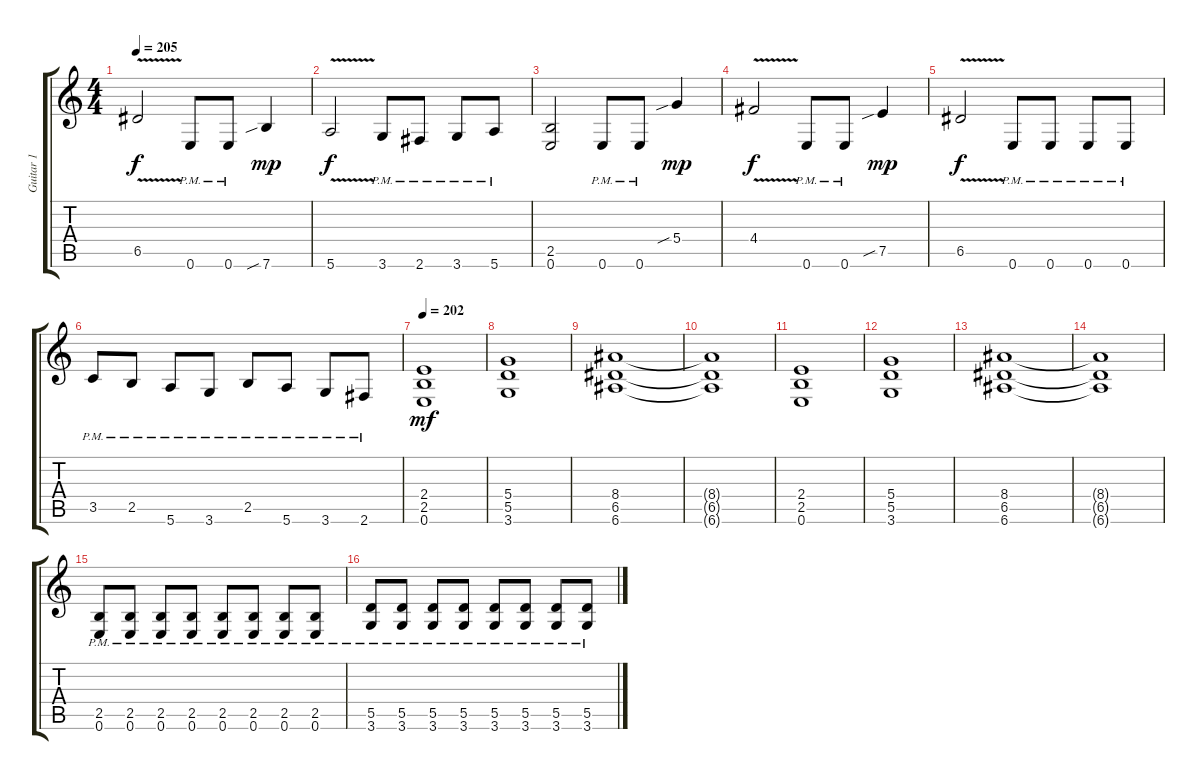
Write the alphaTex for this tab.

\track ("Guitar 1" "Guitar 1") {instrument distortionguitar}
\staff {score tabs}
\tuning (E4 B3 G3 D3 A2 E2) {hide}
\ts (4 4)
\tempo 205
\clef g2
\ks c
6.5{v}.2{dy f} 0.6{pm}.8 0.6{pm}.8 7.6{sib}.4{dy mp} |
5.6{v}.2{dy f} 3.6{pm}.8 2.6{pm}.8 3.6{pm}.8 5.6{pm}.8 |
(2.5 0.6).2 0.6{pm}.8 0.6{pm}.8 5.4{sib}.4{dy mp} |
4.4{v}.2{dy f} 0.6{pm}.8 0.6{pm}.8 7.5{sib}.4{dy mp} |
6.5{v}.2{dy f} 0.6{pm}.8 0.6{pm}.8 0.6{pm}.8 0.6{pm}.8 |
3.5{pm}.8 2.5{pm}.8 5.6{pm}.8 3.6{pm}.8 2.5{pm}.8 5.6{pm}.8 3.6{pm}.8 2.6{pm}.8 |
\tempo 202
(2.4 2.5 0.6).1{dy mf} |
(5.4 5.5 3.6).1 |
(8.4 6.5 6.6).1 |
(8.4{t} 6.5{t} 6.6{t}).1 |
(2.4 2.5 0.6).1 |
(5.4 5.5 3.6).1 |
(8.4 6.5 6.6).1 |
(8.4{t} 6.5{t} 6.6{t}).1 |
(2.5{pm} 0.6{pm}).8 (2.5{pm} 0.6{pm}).8 (2.5{pm} 0.6{pm}).8 (2.5{pm} 0.6{pm}).8 (2.5{pm} 0.6{pm}).8 (2.5{pm} 0.6{pm}).8 (2.5{pm} 0.6{pm}).8 (2.5{pm} 0.6{pm}).8 |
(5.5{pm} 3.6{pm}).8 (5.5{pm} 3.6{pm}).8 (5.5{pm} 3.6{pm}).8 (5.5{pm} 3.6{pm}).8 (5.5{pm} 3.6{pm}).8 (5.5{pm} 3.6{pm}).8 (5.5{pm} 3.6{pm}).8 (5.5{pm} 3.6{pm}).8
